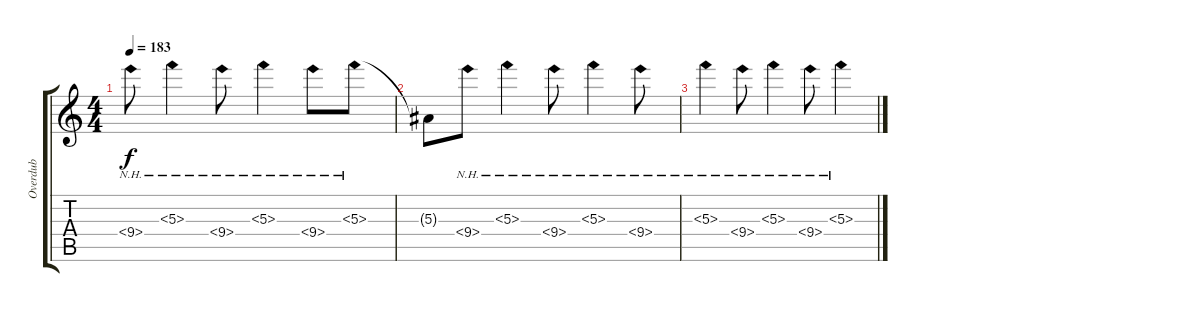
\track ("Overdub" "Overdub") {instrument distortionguitar}
\staff {score tabs}
\tuning (D4 A3 F3 C3 G2 D2) {hide}
\ts (4 4)
\tempo 183
\clef g2
\ks c
9.4{nh}.8{dy f} 5.3{nh}.4 9.4{nh}.8 5.3{nh}.4{volume 1} 9.4{nh}.8 5.3{nh}.8 |
5.3{t}.8 9.4{nh}.8 5.3{nh}.4 9.4{nh}.8 5.3{nh}.4 9.4{nh}.8 |
5.3{nh}.4 9.4{nh}.8 5.3{nh}.4 9.4{nh}.8 5.3{nh}.4
